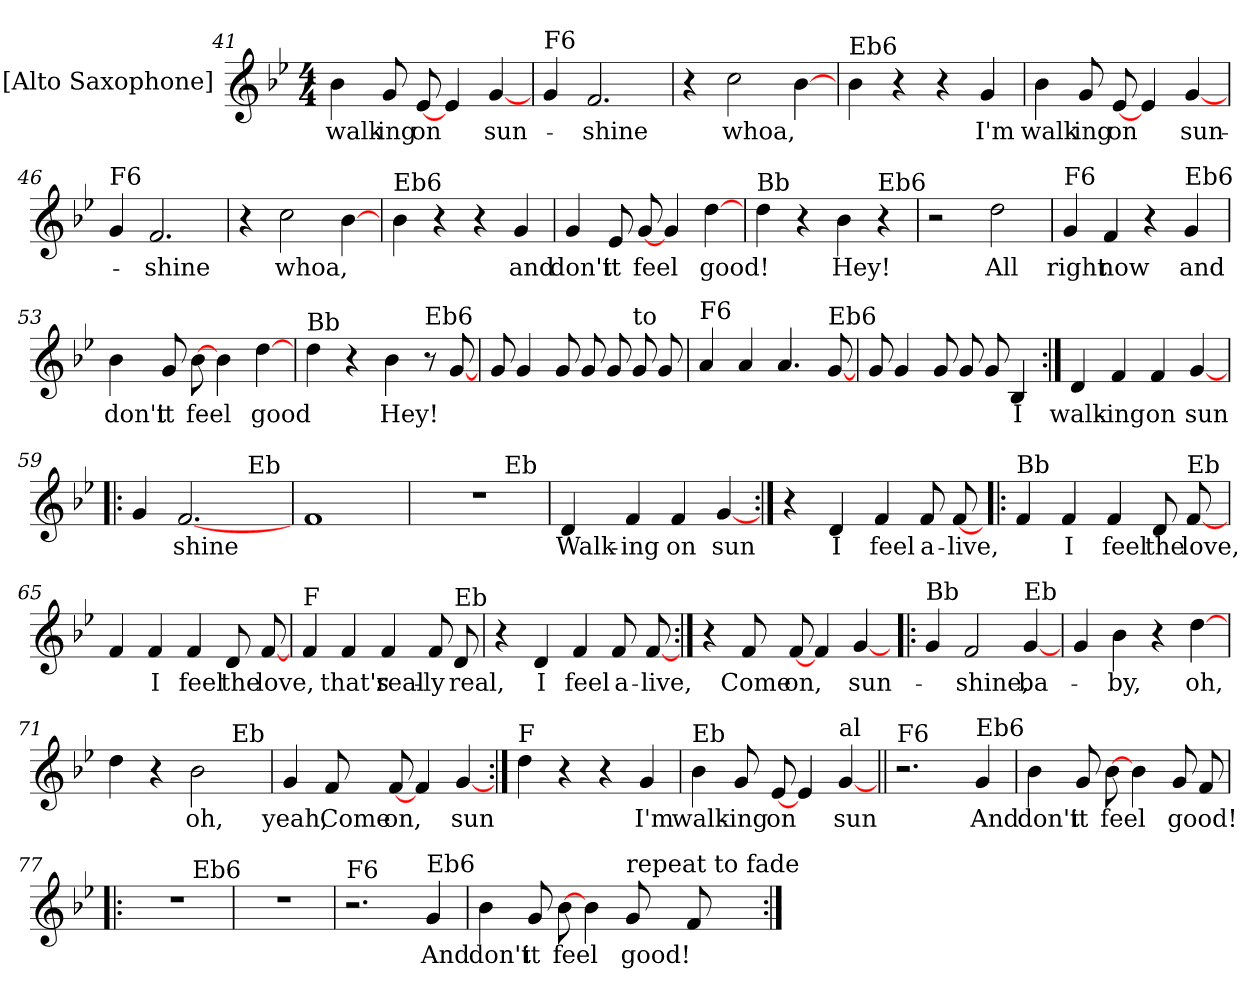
**kern	**text
*part1	*part1
*staff1	*staff1
*I"[Alto Saxophone]	*
*clefG2	*
*k[b-e-]	*
*B-:	*
*M4/4	*
=41	=41
4b-	-walk-
8gL	-ing
[8e-	-on
4e-	.
[4g	-sun-
=42	=42
!LO:TX:a:t=F6	!
4g	.
2.f	-shine
=43	=43
4r	.
2cc	-whoa,
[4b-	.
=44	=44
!LO:TX:a:t=Eb6	!
4b-	.
4r	.
4r	.
4g	-I'm
=45	=45
4b-	-walk-
8gL	-ing
[8e-	-on
4e-	.
[4g	-sun-
=46	=46
!LO:TX:a:t=F6	!
4g	.
2.f	-shine
=47	=47
4r	.
2cc	-whoa,
[4b-	.
=48	=48
!LO:TX:a:t=Eb6	!
4b-	.
4r	.
4r	.
4g	-and
=49	=49
4g	-don't
8e-L	-it
[8g	-feel
4g	.
[4dd	-good!
=50	=50
!LO:TX:a:t=Bb	!
4dd	.
4r	.
4b-	-Hey!
!LO:TX:a:t=Eb6	!
4r	.
=51	=51
2r	.
2dd	-All
=52	=52
!LO:TX:a:t=F6	!
4g	-right
4f	-now
4r	.
!LO:TX:a:t=Eb6	!
4g	-and
=53	=53
4b-	-don't
8gL	-it
[8b-	-feel
4b-	.
[4dd	-good
=54	=54
!LO:TX:a:t=Bb	!
4dd	.
4r	.
4b-	-Hey!
!LO:TX:a:t=Eb6	!
8r	.
[8g	.
=55	=55
8gL	.
4g	.
8g	.
8gL	.
8g	.
!LO:TX:a:t=to	!
8g	.
8g	.
=56	=56
!LO:TX:a:t=F6	!
4a	.
4a	.
4.a	.
!LO:TX:a:t=Eb6	!
[8g	.
=57	=57
8gL	.
4g	.
8g	.
8gL	.
8g	.
4B-	-I
=58:|!	=58:|!
4d	-walk-
4f	-ing
4f	-on
[4g	-sun
=59!|:	=59!|:
!LO:TX:a:t=Bb	!
*^	*
4g	2.ryy	.
[2.f	.	-shine
!	!LO:TX:a:t=Eb	!
.	4ryy	.
*v	*v	*
=60	=60
1f	.
=61	=61
!LO:TX:a:t=F	!
*^	*
1r	2.ryy	.
!	!LO:TX:a:t=Eb	!
.	4ryy	.
*v	*v	*
=62	=62
4d	-Walk-
4f	-ing
4f	-on
[4g	-sun
=63:|!	=63:|!
4r	.
4d	-I
4f	-feel
8fL	-a-
[8f	-live,
=64!|:	=64!|:
!LO:TX:a:t=Bb	!
4f	.
4f	-I
4f	-feel
8dL	-the
!LO:TX:a:t=Eb	!
[8f	-love,
=65	=65
4f	.
4f	-I
4f	-feel
8dL	-the
[8f	-love,
=66	=66
!LO:TX:a:t=F	!
4f	.
4f	-that's
4f	-real-
8fL	-ly
!LO:TX:a:t=Eb	!
8d	-real,
=67	=67
4r	.
4d	-I
4f	-feel
8fL	-a-
[8f	-live,
=68:|!	=68:|!
4r	.
8fL	-Come
[8f	-on,
4f	.
[4g	-sun-
=69!|:	=69!|:
!LO:TX:a:t=Bb	!
4g	.
2f	-shine,
!LO:TX:a:t=Eb	!
[4g	-ba-
=70	=70
4g	.
4b-	-by,
4r	.
[4dd	-oh,
=71	=71
!LO:TX:a:t=F	!
*^	*
4dd	2.ryy	.
4r	.	.
2b-	.	-oh,
!	!LO:TX:a:t=Eb	!
.	4ryy	.
*v	*v	*
=72	=72
4g	-yeah,
8fL	-Come
[8f	-on,
4f	.
[4g	-sun
=73:|!	=73:|!
!LO:TX:a:t=F	!
4dd	.
4r	.
4r	.
4g	-I'm
=74	=74
!LO:TX:a:t=Eb	!
4b-	-walk-
8gL	-ing
[8e-	-on
4e-	.
!LO:TX:a:t=al	!
[4g	-sun
=75||	=75||
!LO:TX:a:t=F6	!
2.r	.
!LO:TX:a:t=Eb6	!
4g	-And
=76	=76
4b-	-don't
8gL	-it
[8b-	-feel
4b-	.
8gL	-good!
8f	.
=77!|:	=77!|:
!LO:TX:a:t=Bb	!
*^	*
1r	2.ryy	.
!	!LO:TX:a:t=Eb6	!
.	4ryy	.
*v	*v	*
=78	=78
1r	.
=79	=79
!LO:TX:a:t=F6	!
2.r	.
!LO:TX:a:t=Eb6	!
4g	-And
=80	=80
4b-	-don't
8gL	-it
[8b-	-feel
4b-	.
!LO:TX:a:t=repeat to fade	!
8gL	-good!
8f	.
=:|!	=:|!
*-	*-
